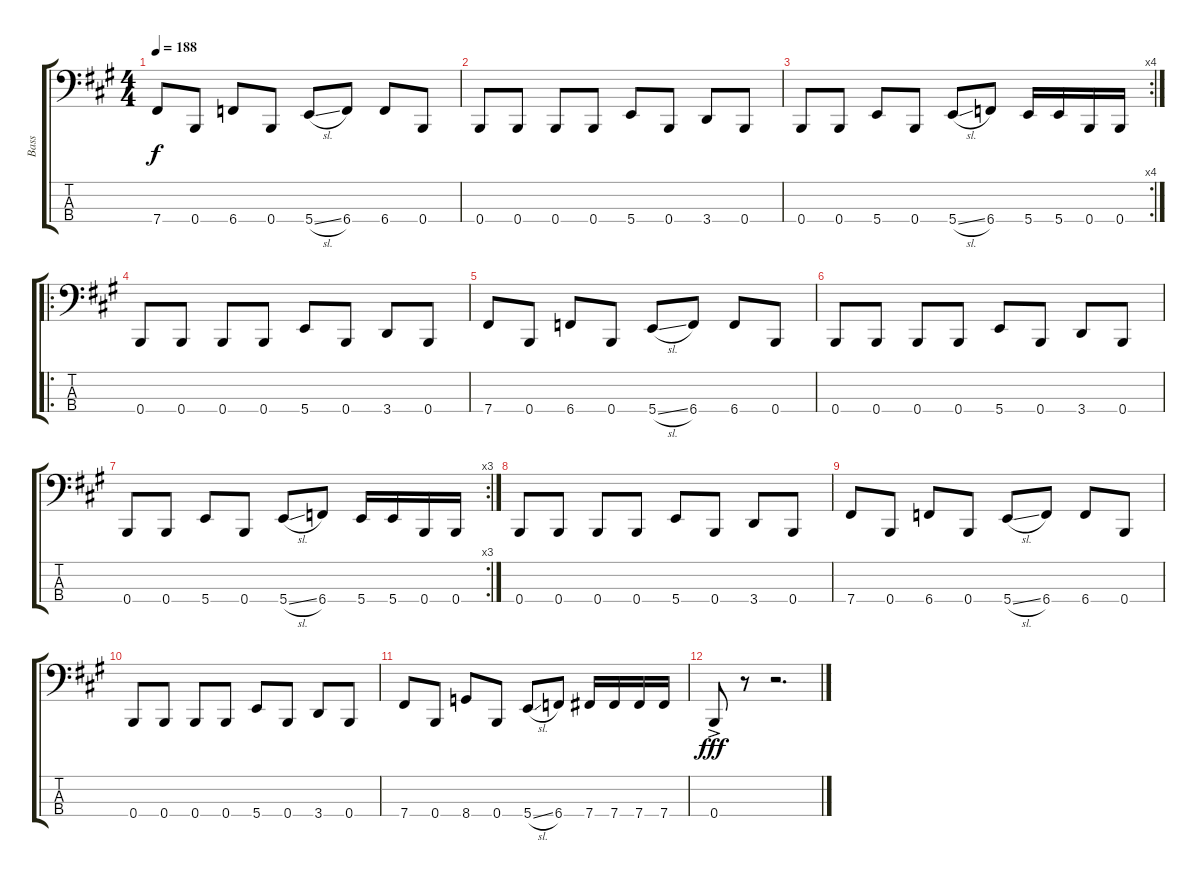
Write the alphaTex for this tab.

\track ("Bass" "Bass") {instrument electricbasspick}
\staff {score tabs}
\tuning (D2 A1 E1 B0) {hide}
\ts (4 4)
\tempo 188
\clef f4
\ks f#minor
7.4.8{dy f} 0.4.8 6.4.8 0.4.8 5.4{sl}.8 6.4.8 6.4.8 0.4.8 |
0.4.8 0.4.8 0.4.8 0.4.8 5.4.8 0.4.8 3.4.8 0.4.8 |
\rc 4
0.4.8 0.4.8 5.4.8 0.4.8 5.4{sl}.8 6.4.8 5.4.16 5.4.16 0.4.16 0.4.16 |
\ro
0.4.8 0.4.8 0.4.8 0.4.8 5.4.8 0.4.8 3.4.8 0.4.8 |
7.4.8 0.4.8 6.4.8 0.4.8 5.4{sl}.8 6.4.8 6.4.8 0.4.8 |
0.4.8 0.4.8 0.4.8 0.4.8 5.4.8 0.4.8 3.4.8 0.4.8 |
\rc 3
0.4.8 0.4.8 5.4.8 0.4.8 5.4{sl}.8 6.4.8 5.4.16 5.4.16 0.4.16 0.4.16 |
0.4.8 0.4.8 0.4.8 0.4.8 5.4.8 0.4.8 3.4.8 0.4.8 |
7.4.8 0.4.8 6.4.8 0.4.8 5.4{sl}.8 6.4.8 6.4.8 0.4.8 |
0.4.8 0.4.8 0.4.8 0.4.8 5.4.8 0.4.8 3.4.8 0.4.8 |
7.4.8 0.4.8 8.4.8 0.4.8 5.4{sl}.8 6.4.8 7.4.16 7.4.16 7.4.16 7.4.16 |
0.4{ac}.8{dy fff} r.8 r.2{d}
